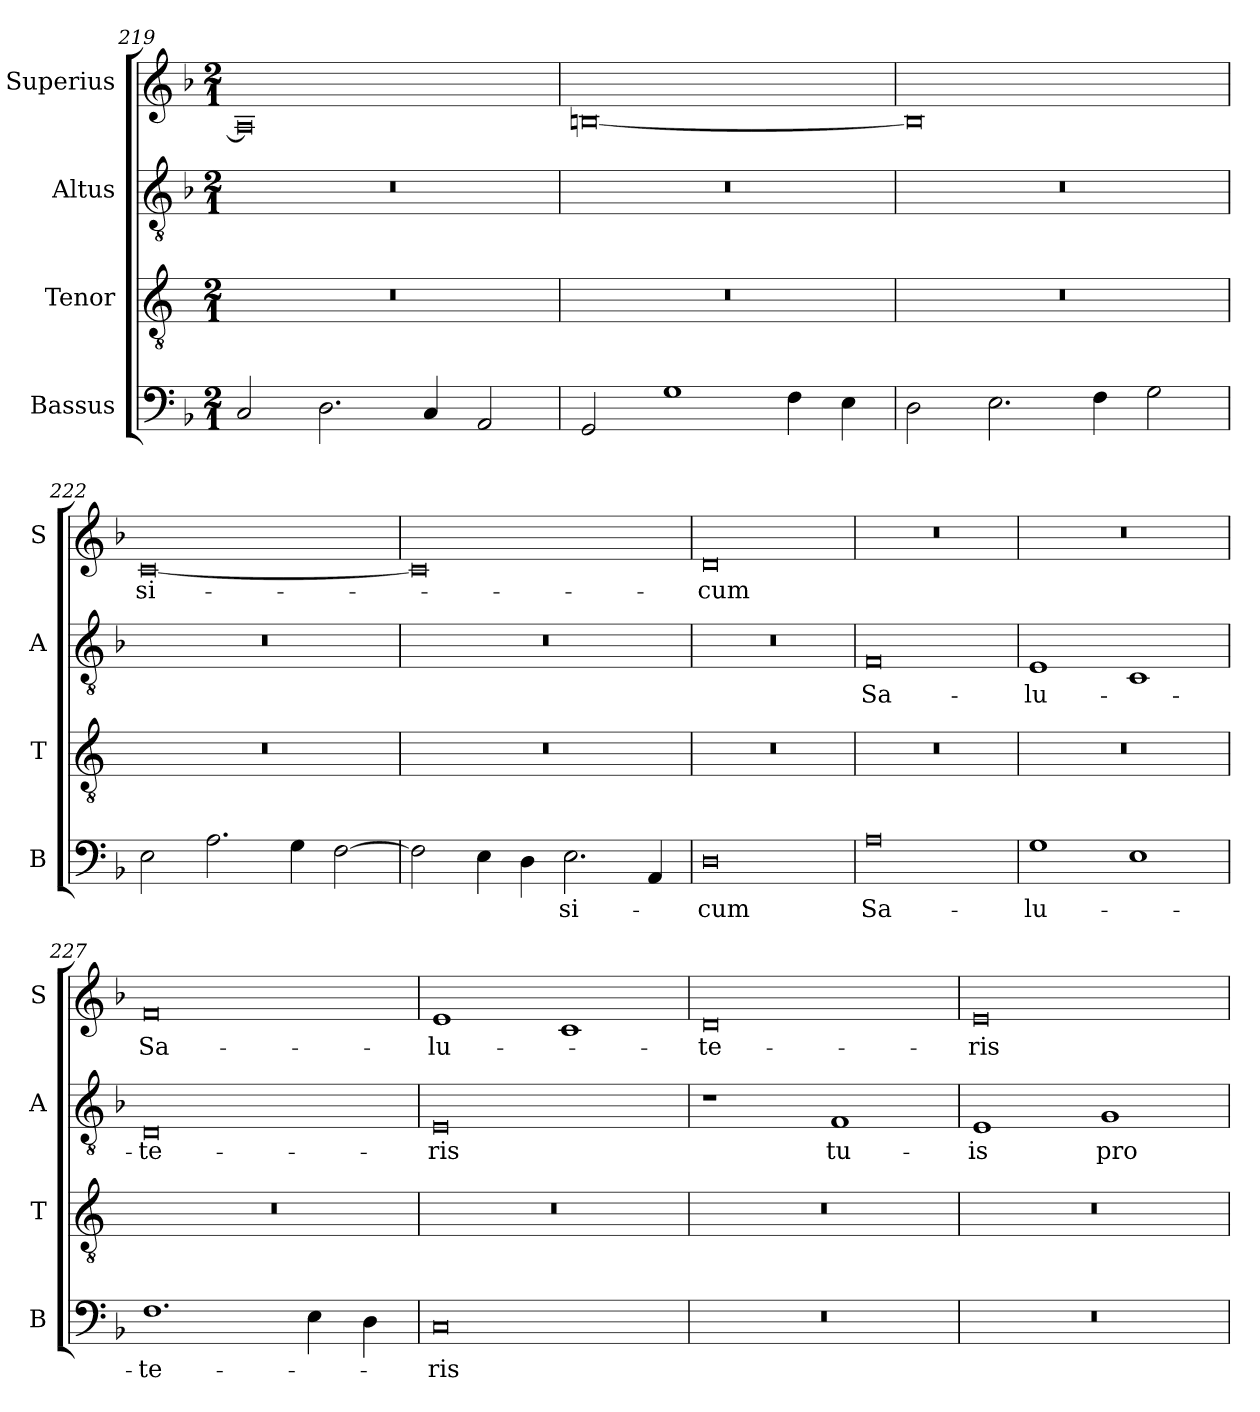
**kern	**text	**kern	**kern	**text	**kern	**text
*part4	*part4	*part3	*part2	*part2	*part1	*part1
*staff4	*staff4	*staff3	*staff2	*staff2	*staff1	*staff1
*I"Bassus	*	*I"Tenor	*I"Altus	*	*I"Superius	*
*I'B	*	*I'T	*I'A	*	*I'S	*
*clefF4	*	*clefGv2	*clefGv2	*	*clefG2	*
*k[b-]	*	*k[]	*k[b-]	*	*k[b-]	*
*M2/1	*	*M2/1	*M2/1	*	*M2/1	*
=219	=219	=219	=219	=219	=219	=219
2C	.	0r	0r	.	0A]	.
2.D	.	.	.	.	.	.
4C	.	.	.	.	.	.
2AA	.	.	.	.	.	.
=220	=220	=220	=220	=220	=220	=220
2GG	.	0r	0r	.	[0Bn	.
1G	.	.	.	.	.	.
4F	.	.	.	.	.	.
4E	.	.	.	.	.	.
=221	=221	=221	=221	=221	=221	=221
2D	.	0r	0r	.	0B]	.
2.E	.	.	.	.	.	.
4F	.	.	.	.	.	.
2G	.	.	.	.	.	.
=222	=222	=222	=222	=222	=222	=222
2E	.	0r	0r	.	[0c	-si-
2.A	.	.	.	.	.	.
4G	.	.	.	.	.	.
[2F	.	.	.	.	.	.
=223	=223	=223	=223	=223	=223	=223
2F]	.	0r	0r	.	0c]	.
4E	.	.	.	.	.	.
4D	.	.	.	.	.	.
2.E	-si-	.	.	.	.	.
4AA	.	.	.	.	.	.
=224	=224	=224	=224	=224	=224	=224
0D	-cum	0r	0r	.	0d	-cum
=225	=225	=225	=225	=225	=225	=225
0A	Sa-	0r	0F	Sa-	0r	.
=226	=226	=226	=226	=226	=226	=226
1G	-lu-	0r	1E	-lu-	0r	.
1E	.	.	1C	.	.	.
=227	=227	=227	=227	=227	=227	=227
1.F	-te-	0r	0D	-te-	0f	Sa-
4E	.	.	.	.	.	.
4D	.	.	.	.	.	.
=228	=228	=228	=228	=228	=228	=228
0C	-ris	0r	0E	-ris	1e	-lu-
.	.	.	.	.	1c	.
=229	=229	=229	=229	=229	=229	=229
0r	.	0r	1r	.	0d	-te-
.	.	.	1F	tu-	.	.
=230	=230	=230	=230	=230	=230	=230
0r	.	0r	1E	-is	0e	-ris
.	.	.	1G	pro	.	.
=	=	=	=	=	=	=
*-	*-	*-	*-	*-	*-	*-
